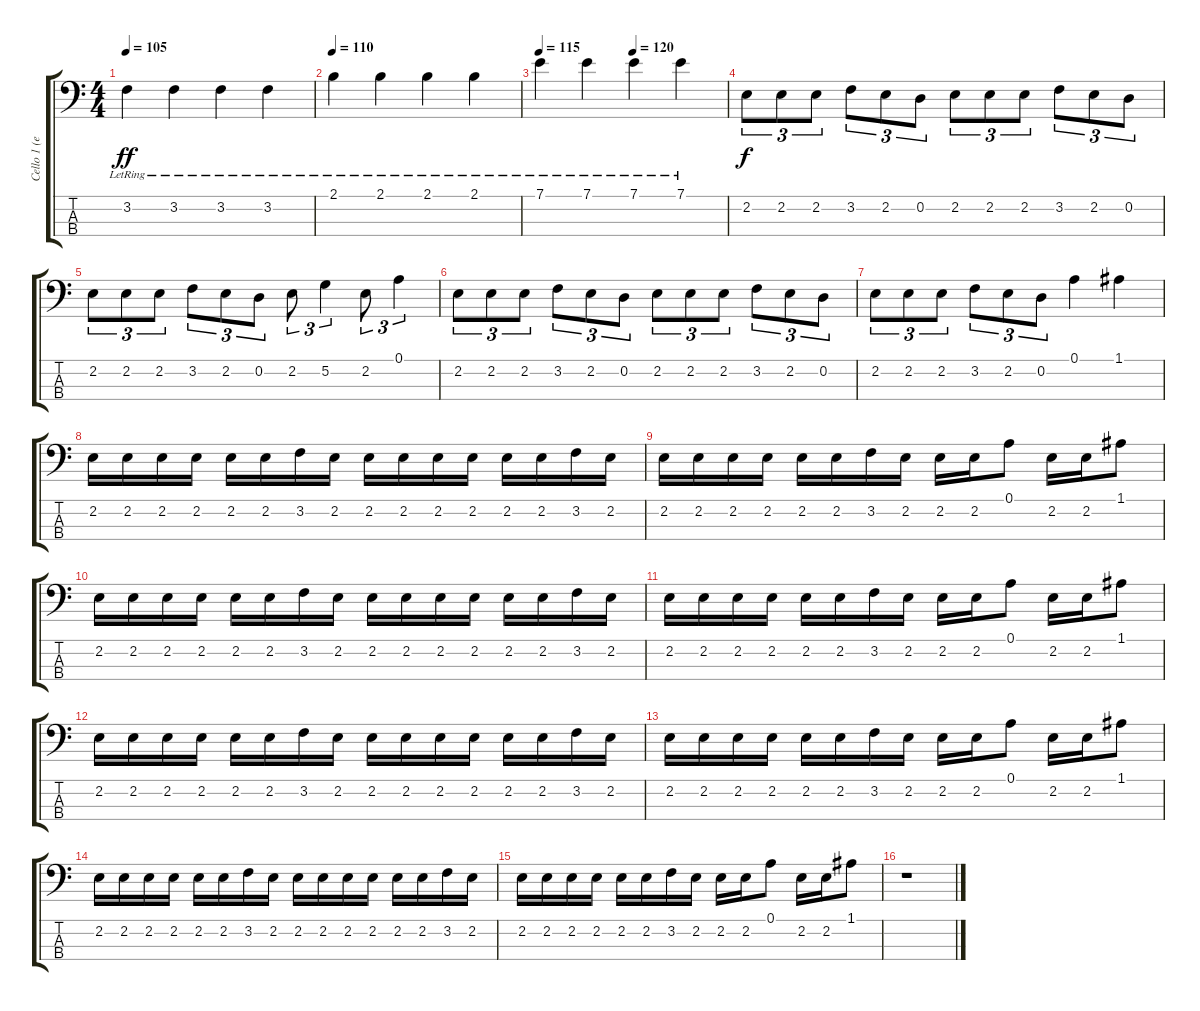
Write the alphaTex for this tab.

\track ("Cello 1 (extra)" "Cello 1 (e") {instrument distortionguitar}
\staff {score tabs}
\tuning (A2 D2 G1 C1) {hide}
\ts (4 4)
\tempo 105
\clef f4
\ks c
3.2{lr}.4{dy ff} 3.2{lr}.4 3.2{lr}.4 3.2{lr}.4 |
\tempo 110
2.1{lr}.4 2.1{lr}.4 2.1{lr}.4 2.1{lr}.4 |
\tempo 115
\tempo (120 0.5)
7.1{lr}.4 7.1{lr}.4 7.1{lr}.4 7.1{lr}.4 |
2.2.8{tu (3 2) dy f instrument distortionguitar} 2.2.8{tu (3 2)} 2.2.8{tu (3 2)} 3.2.8{tu (3 2)} 2.2.8{tu (3 2)} 0.2.8{tu (3 2)} 2.2.8{tu (3 2)} 2.2.8{tu (3 2)} 2.2.8{tu (3 2)} 3.2.8{tu (3 2)} 2.2.8{tu (3 2)} 0.2.8{tu (3 2)} |
2.2.8{tu (3 2)} 2.2.8{tu (3 2)} 2.2.8{tu (3 2)} 3.2.8{tu (3 2)} 2.2.8{tu (3 2)} 0.2.8{tu (3 2)} 2.2.8{tu (3 2)} 5.2.4{tu (3 2)} 2.2.8{tu (3 2)} 0.1.4{tu (3 2)} |
2.2.8{tu (3 2)} 2.2.8{tu (3 2)} 2.2.8{tu (3 2)} 3.2.8{tu (3 2)} 2.2.8{tu (3 2)} 0.2.8{tu (3 2)} 2.2.8{tu (3 2)} 2.2.8{tu (3 2)} 2.2.8{tu (3 2)} 3.2.8{tu (3 2)} 2.2.8{tu (3 2)} 0.2.8{tu (3 2)} |
2.2.8{tu (3 2)} 2.2.8{tu (3 2)} 2.2.8{tu (3 2)} 3.2.8{tu (3 2)} 2.2.8{tu (3 2)} 0.2.8{tu (3 2)} 0.1.4 1.1.4 |
2.2.16 2.2.16 2.2.16 2.2.16 2.2.16 2.2.16 3.2.16 2.2.16 2.2.16 2.2.16 2.2.16 2.2.16 2.2.16 2.2.16 3.2.16 2.2.16 |
2.2.16 2.2.16 2.2.16 2.2.16 2.2.16 2.2.16 3.2.16 2.2.16 2.2.16 2.2.16 0.1.8 2.2.16 2.2.16 1.1.8 |
2.2.16 2.2.16 2.2.16 2.2.16 2.2.16 2.2.16 3.2.16 2.2.16 2.2.16 2.2.16 2.2.16 2.2.16 2.2.16 2.2.16 3.2.16 2.2.16 |
2.2.16 2.2.16 2.2.16 2.2.16 2.2.16 2.2.16 3.2.16 2.2.16 2.2.16 2.2.16 0.1.8 2.2.16 2.2.16 1.1.8 |
2.2.16 2.2.16 2.2.16 2.2.16 2.2.16 2.2.16 3.2.16 2.2.16 2.2.16 2.2.16 2.2.16 2.2.16 2.2.16 2.2.16 3.2.16 2.2.16 |
2.2.16 2.2.16 2.2.16 2.2.16 2.2.16 2.2.16 3.2.16 2.2.16 2.2.16 2.2.16 0.1.8 2.2.16 2.2.16 1.1.8 |
2.2.16 2.2.16 2.2.16 2.2.16 2.2.16 2.2.16 3.2.16 2.2.16 2.2.16 2.2.16 2.2.16 2.2.16 2.2.16 2.2.16 3.2.16 2.2.16 |
2.2.16 2.2.16 2.2.16 2.2.16 2.2.16 2.2.16 3.2.16 2.2.16 2.2.16 2.2.16 0.1.8 2.2.16 2.2.16 1.1.8 |
r.1
